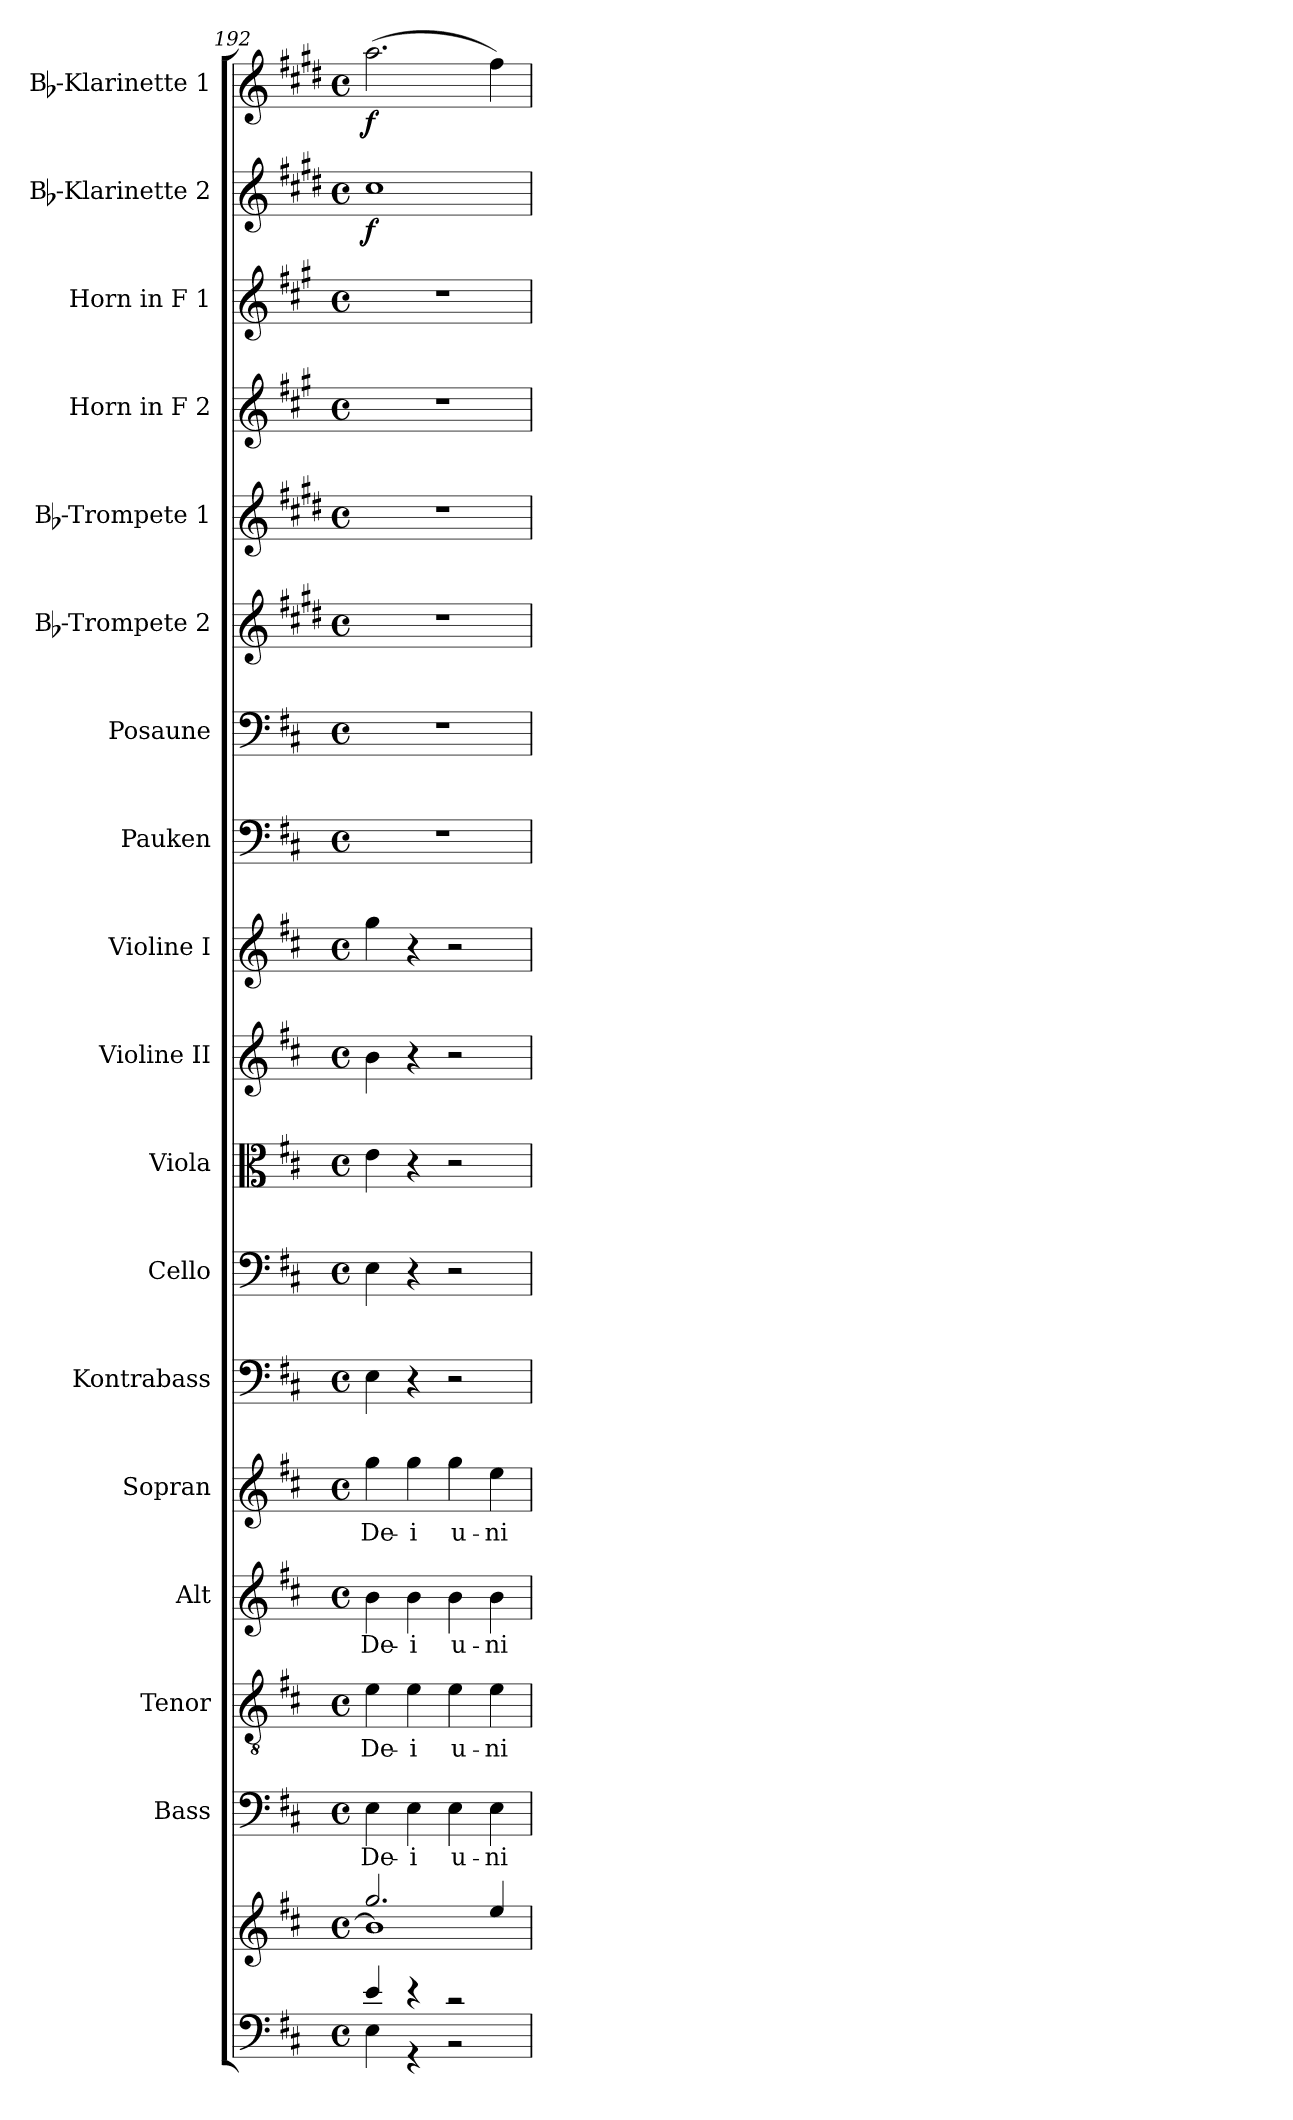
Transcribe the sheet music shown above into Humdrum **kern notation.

**kern	**kern	**kern	**text	**kern	**text	**kern	**text	**kern	**text	**kern	**kern	**kern	**kern	**kern	**kern	**kern	**kern	**kern	**kern	**kern	**kern	**dynam	**kern	**dynam
*part18	*part18	*part17	*part17	*part16	*part16	*part15	*part15	*part14	*part14	*part13	*part12	*part11	*part10	*part9	*part8	*part7	*part6	*part5	*part4	*part3	*part2	*part2	*part1	*part1
*staff19	*staff18	*staff17	*staff17	*staff16	*staff16	*staff15	*staff15	*staff14	*staff14	*staff13	*staff12	*staff11	*staff10	*staff9	*staff8	*staff7	*staff6	*staff5	*staff4	*staff3	*staff2	*staff2	*staff1	*staff1
*	*	*I"Bass	*	*I"Tenor	*	*I"Alt	*	*I"Sopran	*	*I"Kontrabass	*I"Cello	*I"Viola	*I"Violine II	*I"Violine I	*I"Pauken	*I"Posaune	*I"Bb-Trompete 2	*I"Bb-Trompete 1	*I"Horn in F 2	*I"Horn in F 1	*I"Bb-Klarinette 2	*	*I"Bb-Klarinette 1	*
*	*	*I'B.	*	*I'T.	*	*I'A.	*	*I'S.	*	*I'Kb.	*	*I'Vla.	*I'Vl. II	*I'Vl. I	*I'Pk.	*I'Pos.	*I'Bb Trp. 2	*I'Bb Trp. 1	*	*	*I'Bb Kl. 2	*	*I'Bb Kl. 1	*
*clefF4	*clefG2	*clefF4	*	*clefGv2	*	*clefG2	*	*clefG2	*	*clefF4	*clefF4	*clefC3	*clefG2	*clefG2	*clefF4	*clefF4	*clefG2	*clefG2	*clefG2	*clefG2	*clefG2	*	*clefG2	*
*	*	*	*	*	*	*	*	*	*	*ITrd7c12	*	*	*	*	*	*	*ITrd1c2	*ITrd1c2	*ITrd4c7	*ITrd4c7	*ITrd1c2	*	*ITrd1c2	*
*k[f#c#]	*k[f#c#]	*k[f#c#]	*	*k[f#c#]	*	*k[f#c#]	*	*k[f#c#]	*	*k[f#c#]	*k[f#c#]	*k[f#c#]	*k[f#c#]	*k[f#c#]	*k[f#c#]	*k[f#c#]	*k[f#c#]	*k[f#c#]	*k[f#c#]	*k[f#c#]	*k[f#c#]	*	*k[f#c#]	*
*D:	*D:	*D:	*	*D:	*	*D:	*	*D:	*	*D:	*D:	*D:	*D:	*D:	*D:	*D:	*D:	*D:	*D:	*D:	*D:	*	*D:	*
*M4/4	*M4/4	*M4/4	*	*M4/4	*	*M4/4	*	*M4/4	*	*M4/4	*M4/4	*M4/4	*M4/4	*M4/4	*M4/4	*M4/4	*M4/4	*M4/4	*M4/4	*M4/4	*M4/4	*	*M4/4	*
*met(c)	*met(c)	*met(c)	*	*met(c)	*	*met(c)	*	*met(c)	*	*met(c)	*met(c)	*met(c)	*met(c)	*met(c)	*met(c)	*met(c)	*met(c)	*met(c)	*met(c)	*met(c)	*met(c)	*	*met(c)	*
=192	=192	=192	=192	=192	=192	=192	=192	=192	=192	=192	=192	=192	=192	=192	=192	=192	=192	=192	=192	=192	=192	=192	=192	=192
*^	*^	*	*	*	*	*	*	*	*	*	*	*	*	*	*	*	*	*	*	*	*	*	*	*
!	!	!	!	!	!LO:LY:b	!	!LO:LY:b	!	!LO:LY:b	!	!LO:LY:b	!	!	!	!	!	!	!	!	!	!	!	!	!LO:DY:b	!	!LO:DY:b
4e/	4E\	2.gg/	1b]	4E\	De-	4e\	De-	4b\	De-	4gg\	De-	4EE\	4E\	4e\	4b\	4gg\	1r	1r	1r	1r	1r	1r	1b	f	(>2.gg\	f
!	!	!	!	!	!LO:LY:b	!	!LO:LY:b	!	!LO:LY:b	!	!LO:LY:b	!	!	!	!	!	!	!	!	!	!	!	!	!	!	!
4r	4r	.	.	4E\	-i	4e\	-i	4b\	-i	4gg\	-i	4r	4r	4r	4r	4r	.	.	.	.	.	.	.	.	.	.
!	!	!	!	!	!LO:LY:b	!	!LO:LY:b	!	!LO:LY:b	!	!LO:LY:b	!	!	!	!	!	!	!	!	!	!	!	!	!	!	!
2r	2r	.	.	4E\	u-	4e\	u-	4b\	u-	4gg\	u-	2r	2r	2r	2r	2r	.	.	.	.	.	.	.	.	.	.
!	!	!	!	!	!LO:LY:b	!	!LO:LY:b	!	!LO:LY:b	!	!LO:LY:b	!	!	!	!	!	!	!	!	!	!	!	!	!	!	!
.	.	4ee/	.	4E\	-ni-	4e\	-ni-	4b\	-ni-	4ee\	-ni-	.	.	.	.	.	.	.	.	.	.	.	.	.	4ee\)	.
*v	*v	*	*	*	*	*	*	*	*	*	*	*	*	*	*	*	*	*	*	*	*	*	*	*	*	*
*	*v	*v	*	*	*	*	*	*	*	*	*	*	*	*	*	*	*	*	*	*	*	*	*	*	*
=	=	=	=	=	=	=	=	=	=	=	=	=	=	=	=	=	=	=	=	=	=	=	=	=
*-	*-	*-	*-	*-	*-	*-	*-	*-	*-	*-	*-	*-	*-	*-	*-	*-	*-	*-	*-	*-	*-	*-	*-	*-
